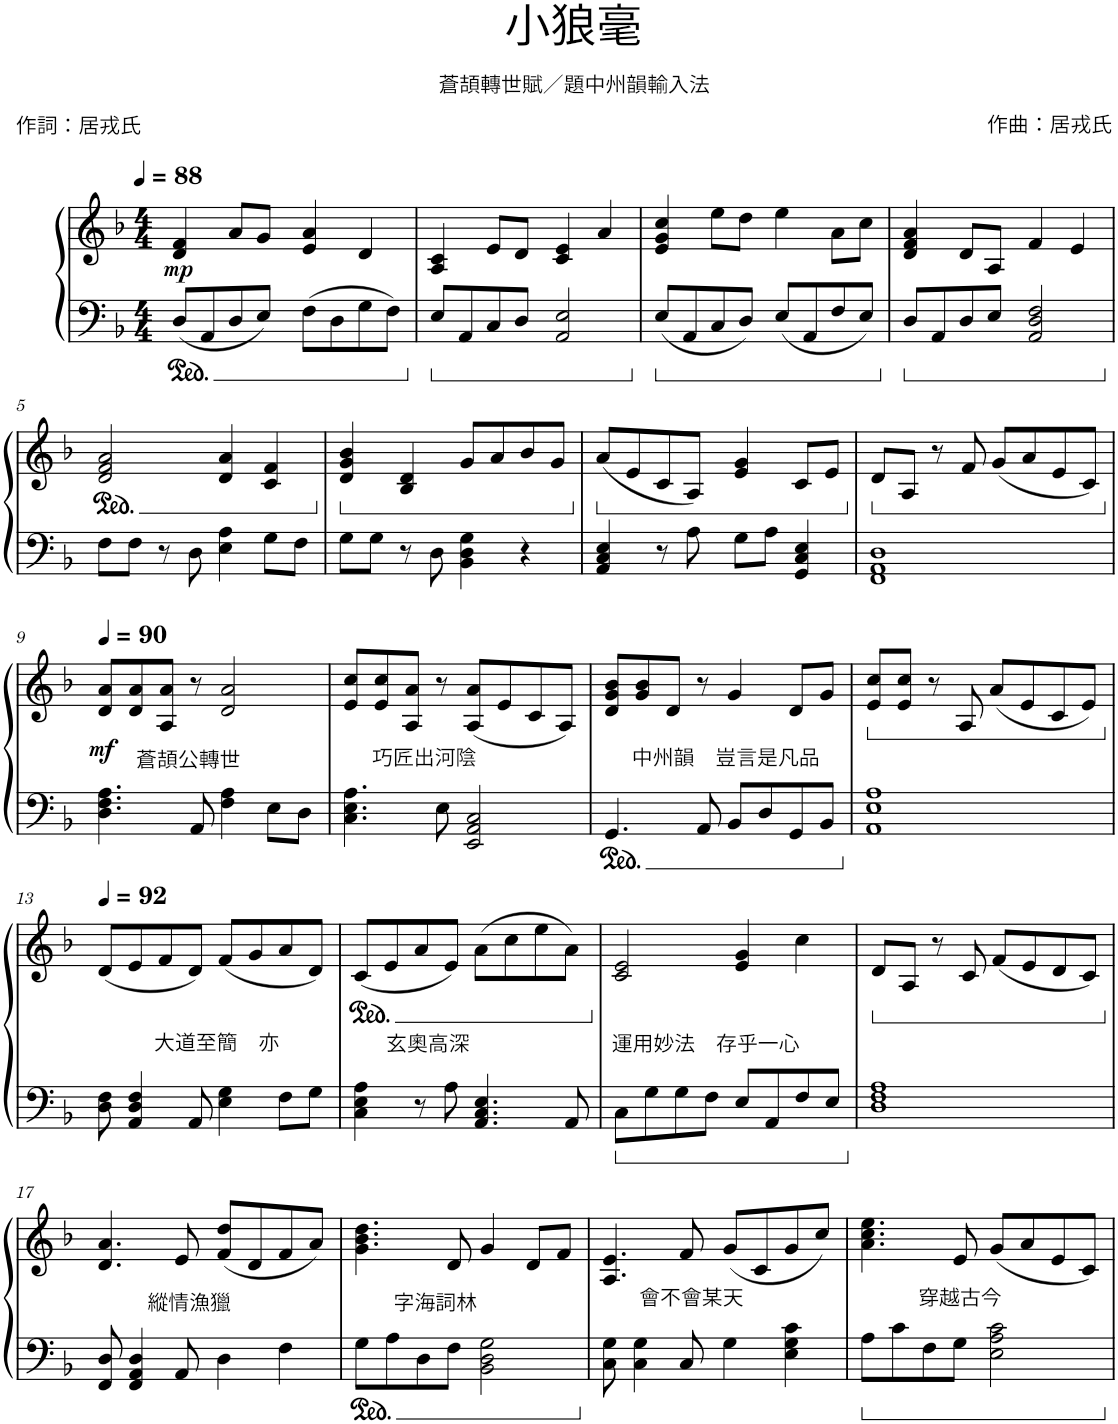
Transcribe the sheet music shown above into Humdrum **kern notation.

**kern	**kern	**text	**dynam
*part1	*part1	*part1	*part1
*staff2	*staff1	*staff1	*staff1/2
*I"Piano	*	*	*
*I'Pno.	*	*	*
*clefF4	*clefG2	*	*
*k[b-]	*k[b-]	*	*
*M4/4	*M4/4	*	*
*MM88	*MM88	*	*
=1	=1	=1	=1
!	!	!	!LO:DY:b
8D/L	4d/ 4f/	.	mp
8AA/	.	.	.
8D/	8a/L	.	.
8E/J	8g/J	.	.
8F\L	4e/ 4a/	.	.
8D\	.	.	.
8G\	4d/	.	.
8F\J	.	.	.
=2	=2	=2	=2
8E/L	4A/ 4c/	.	.
8AA/	.	.	.
8C/	8e/L	.	.
8D/J	8d/J	.	.
2AA/ 2E/	4c/ 4e/	.	.
.	4a/	.	.
=3	=3	=3	=3
8E/L	4e/ 4g/ 4cc/	.	.
8AA/	.	.	.
8C/	8ee\L	.	.
8D/J	8dd\J	.	.
8E/L	4ee\	.	.
8AA/	.	.	.
8F/	8a\L	.	.
8E/J	8cc\J	.	.
=4	=4	=4	=4
8D/L	4d/ 4f/ 4a/	.	.
8AA/	.	.	.
8D/	8d/L	.	.
8E/J	8A/J	.	.
2AA/ 2D/ 2F/	4f/	.	.
.	4e/	.	.
!!LO:LB:g=z
=5	=5	=5	=5
*	*ped	*	*
8F\L	2d/ 2f/ 2a/	.	.
8F\J	.	.	.
8r	.	.	.
8D\	.	.	.
4E\ 4A\	4d/ 4a/	.	.
8G\L	4c/ 4f/	.	.
8F\J	.	.	.
=6	=6	=6	=6
*	*Xped	*	*
*	*ped	*	*
8G\L	4d/ 4g/ 4b-/	.	.
8G\J	.	.	.
8r	4B-/ 4d/	.	.
8D\	.	.	.
4BB-\ 4D\ 4G\	8g/L	.	.
.	8a/	.	.
4r	8b-/	.	.
.	8g/J	.	.
=7	=7	=7	=7
*	*Xped	*	*
*	*ped	*	*
4AA/ 4C/ 4E/	(8a/L	.	.
.	8e/	.	.
8r	8c/	.	.
8A\	8A/J)	.	.
8G\L	4e/ 4g/	.	.
8A\J	.	.	.
4GG/ 4C/ 4E/	8c/L	.	.
.	8e/J	.	.
=8	=8	=8	=8
*	*Xped	*	*
*	*ped	*	*
1FF 1AA 1D	8d/L	.	.
.	8A/J	.	.
.	8r	.	.
.	8f/	.	.
.	(8g/L	.	.
.	8a/	.	.
.	8e/	.	.
.	8c/J)	.	.
!!LO:LB:g=z
=9	=9	=9	=9
*	*Xped	*	*
*	*MM90	*	*
!	!	!LO:LY:b	!LO:DY:b
4.D\ 4.F\ 4.A\	8d/ 8a/L	蒼頡公轉世	mf
.	8d/ 8a/	.	.
.	8A/ 8a/J	.	.
8AA/	8r	.	.
4F\ 4A\	2d/ 2a/	.	.
8E\L	.	.	.
8D\J	.	.	.
=10	=10	=10	=10
!	!	!LO:LY:b	!
4.C\ 4.E\ 4.A\	8e/ 8cc/L	巧匠出河陰	.
.	8e/ 8cc/	.	.
.	8A/ 8a/J	.	.
8E\	8r	.	.
2EE/ 2AA/ 2C/	(8A/ 8a/L	.	.
.	8e/	.	.
.	8c/	.	.
.	8A/J)	.	.
=11	=11	=11	=11
!	!	!LO:LY:b	!
4.GG/	8d/ 8g/ 8b-/L	中州韻 豈言是凡品	.
.	8g/ 8b-/	.	.
.	8d/J	.	.
8AA/	8r	.	.
8BB-/L	4g/	.	.
8D/	.	.	.
8GG/	8d/L	.	.
8BB-/J	8g/J	.	.
=12	=12	=12	=12
*	*ped	*	*
1AA 1E 1A	8e/ 8cc/L	.	.
.	8e/ 8cc/J	.	.
.	8r	.	.
.	8A/	.	.
.	(8a/L	.	.
.	8e/	.	.
.	8c/	.	.
.	8e/J)	.	.
!!LO:LB:g=z
=13	=13	=13	=13
*	*Xped	*	*
*	*MM92	*	*
!	!	!LO:LY:b	!
8D\ 8F\	(8d/L	大道至簡 亦	.
4AA/ 4D/ 4F/	8e/	.	.
.	8f/	.	.
8AA/	8d/J)	.	.
4E\ 4G\	(8f/L	.	.
.	8g/	.	.
8F\L	8a/	.	.
8G\J	8d/J)	.	.
=14	=14	=14	=14
*	*ped	*	*
!	!	!LO:LY:b	!
4C\ 4E\ 4A\	(8c/L	玄奧高深	.
.	8e/	.	.
8r	8a/	.	.
8A\	8e/J)	.	.
4.AA/ 4.C/ 4.E/	(8a\L	.	.
.	8cc\	.	.
.	8ee\	.	.
8AA/	8a\J)	.	.
=15	=15	=15	=15
*	*Xped	*	*
!	!	!LO:LY:b	!
8C\L	2c/ 2e/	運用妙法 存乎一心	.
8G\	.	.	.
8G\	.	.	.
8F\J	.	.	.
8E/L	4e/ 4g/	.	.
8AA/	.	.	.
8F/	4cc\	.	.
8E/J	.	.	.
=16	=16	=16	=16
*	*ped	*	*
1D 1F 1A	8d/L	.	.
.	8A/J	.	.
.	8r	.	.
.	8c/	.	.
.	(8f/L	.	.
.	8e/	.	.
.	8d/	.	.
.	8c/J)	.	.
!!LO:LB:g=z
=17	=17	=17	=17
*	*Xped	*	*
!	!	!LO:LY:b	!
8FF/ 8D/	4.d/ 4.a/	縱情漁獵	.
4FF/ 4AA/ 4D/	.	.	.
8AA/	8e/	.	.
4D\	(8f/ 8dd/L	.	.
.	8d/	.	.
4F\	8f/	.	.
.	8a/J)	.	.
=18	=18	=18	=18
!	!	!LO:LY:b	!
8G\L	4.g\ 4.b-\ 4.dd\	字海詞林	.
8A\	.	.	.
8D\	.	.	.
8F\J	8d/	.	.
2BB-\ 2D\ 2G\	4g/	.	.
.	8d/L	.	.
.	8f/J	.	.
=19	=19	=19	=19
!	!	!LO:LY:b	!
8C\ 8G\	4.A/ 4.e/	會不會某天	.
4C\ 4G\	.	.	.
8C/	8f/	.	.
4G\	(8g/L	.	.
.	8c/	.	.
4E\ 4G\ 4c\	8g/	.	.
.	8cc/J)	.	.
=20	=20	=20	=20
!	!	!LO:LY:b	!
8A\L	4.a\ 4.cc\ 4.ee\	穿越古今	.
8c\	.	.	.
8F\	.	.	.
8G\J	8e/	.	.
2E\ 2A\ 2c\	(8g/L	.	.
.	8a/	.	.
.	8e/	.	.
.	8c/J)	.	.
=	=	=	=
*-	*-	*-	*-
